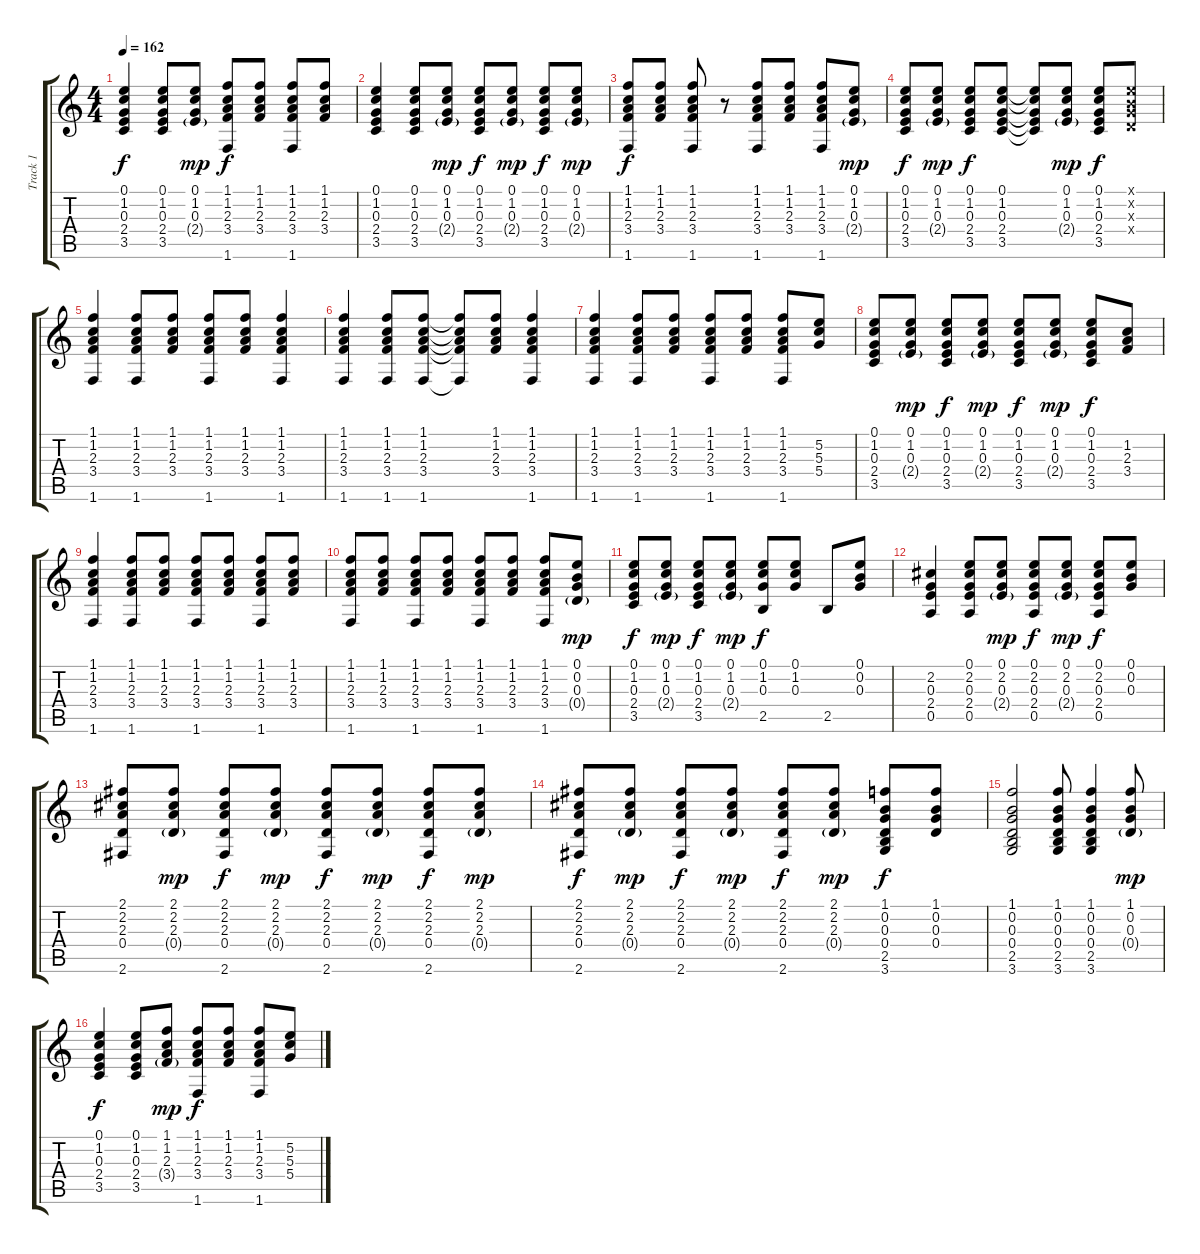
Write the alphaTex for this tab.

\track ("Track 1" "Track 1") {instrument acousticguitarnylon}
\staff {score tabs}
\tuning (E4 B3 G3 D3 A2 E2) {hide}
\ts (4 4)
\tempo 162
\clef g2
\ks c
(0.1 1.2 0.3 2.4 3.5).4{dy f} (0.1 1.2 0.3 2.4 3.5).8 (0.1 1.2 0.3 2.4{g}).8{dy mp} (1.1 1.2 2.3 3.4 1.6).8{dy f} (1.1 1.2 2.3 3.4).8 (1.1 1.2 2.3 3.4 1.6).8 (1.1 1.2 2.3 3.4).8 |
(0.1 1.2 0.3 2.4 3.5).4 (0.1 1.2 0.3 2.4 3.5).8 (0.1 1.2 0.3 2.4{g}).8{dy mp} (0.1 1.2 0.3 2.4 3.5).8{dy f} (0.1 1.2 0.3 2.4{g}).8{dy mp} (0.1 1.2 0.3 2.4 3.5).8{dy f} (0.1 1.2 0.3 2.4{g}).8{dy mp} |
(1.1 1.2 2.3 3.4 1.6).8{dy f} (1.1 1.2 2.3 3.4).8 (1.1 1.2 2.3 3.4 1.6).8 r.8 (1.1 1.2 2.3 3.4 1.6).8 (1.1 1.2 2.3 3.4).8 (1.1 1.2 2.3 3.4 1.6).8 (0.1 1.2 0.3 2.4{g}).8{dy mp} |
(0.1 1.2 0.3 2.4 3.5).8{dy f} (0.1 1.2 0.3 2.4{g}).8{dy mp} (0.1 1.2 0.3 2.4 3.5).8{dy f} (0.1 1.2 0.3 2.4 3.5).8 (0.1{t} 1.2{t} 0.3{t} 2.4{t} 3.5{t}).8 (0.1 1.2 0.3 2.4{g}).8{dy mp} (0.1 1.2 0.3 2.4 3.5).8{dy f} (0.1{x} 0.2{x} 0.3{x} 0.4{x}).8 |
(1.1 1.2 2.3 3.4 1.6).4 (1.1 1.2 2.3 3.4 1.6).8 (1.1 1.2 2.3 3.4).8 (1.1 1.2 2.3 3.4 1.6).8 (1.1 1.2 2.3 3.4).8 (1.1 1.2 2.3 3.4 1.6).4 |
(1.1 1.2 2.3 3.4 1.6).4 (1.1 1.2 2.3 3.4 1.6).8 (1.1 1.2 2.3 3.4 1.6).8 (1.1{t} 1.2{t} 2.3{t} 3.4{t} 1.6{t}).8 (1.1 1.2 2.3 3.4).8 (1.1 1.2 2.3 3.4 1.6).4 |
(1.1 1.2 2.3 3.4 1.6).4 (1.1 1.2 2.3 3.4 1.6).8 (1.1 1.2 2.3 3.4).8 (1.1 1.2 2.3 3.4 1.6).8 (1.1 1.2 2.3 3.4).8 (1.1 1.2 2.3 3.4 1.6).8 (5.2 5.3 5.4).8 |
(0.1 1.2 0.3 2.4 3.5).8 (0.1 1.2 0.3 2.4{g}).8{dy mp} (0.1 1.2 0.3 2.4 3.5).8{dy f} (0.1 1.2 0.3 2.4{g}).8{dy mp} (0.1 1.2 0.3 2.4 3.5).8{dy f} (0.1 1.2 0.3 2.4{g}).8{dy mp} (0.1 1.2 0.3 2.4 3.5).8{dy f} (1.2 2.3 3.4).8 |
(1.1 1.2 2.3 3.4 1.6).4 (1.1 1.2 2.3 3.4 1.6).8 (1.1 1.2 2.3 3.4).8 (1.1 1.2 2.3 3.4 1.6).8 (1.1 1.2 2.3 3.4).8 (1.1 1.2 2.3 3.4 1.6).8 (1.1 1.2 2.3 3.4).8 |
(1.1 1.2 2.3 3.4 1.6).8 (1.1 1.2 2.3 3.4).8 (1.1 1.2 2.3 3.4 1.6).8 (1.1 1.2 2.3 3.4).8 (1.1 1.2 2.3 3.4 1.6).8 (1.1 1.2 2.3 3.4).8 (1.1 1.2 2.3 3.4 1.6).8 (0.1 0.2 0.3 0.4{g}).8{dy mp} |
(0.1 1.2 0.3 2.4 3.5).8{dy f} (0.1 1.2 0.3 2.4{g}).8{dy mp} (0.1 1.2 0.3 2.4 3.5).8{dy f} (0.1 1.2 0.3 2.4{g}).8{dy mp} (0.1 1.2 0.3 2.5).8{dy f} (0.1 1.2 0.3).8 2.5.8 (0.1 0.2 0.3).8 |
(2.2 0.3 2.4 0.5).4 (0.1 2.2 0.3 2.4 0.5).8 (0.1 2.2 0.3 2.4{g}).8{dy mp} (0.1 2.2 0.3 2.4 0.5).8{dy f} (0.1 2.2 0.3 2.4{g}).8{dy mp} (0.1 2.2 0.3 2.4 0.5).8{dy f} (0.1 0.2 0.3).8 |
(2.1 2.2 2.3 0.4 2.6).8 (2.1 2.2 2.3 0.4{g}).8{dy mp} (2.1 2.2 2.3 0.4 2.6).8{dy f} (2.1 2.2 2.3 0.4{g}).8{dy mp} (2.1 2.2 2.3 0.4 2.6).8{dy f} (2.1 2.2 2.3 0.4{g}).8{dy mp} (2.1 2.2 2.3 0.4 2.6).8{dy f} (2.1 2.2 2.3 0.4{g}).8{dy mp} |
(2.1 2.2 2.3 0.4 2.6).8{dy f} (2.1 2.2 2.3 0.4{g}).8{dy mp} (2.1 2.2 2.3 0.4 2.6).8{dy f} (2.1 2.2 2.3 0.4{g}).8{dy mp} (2.1 2.2 2.3 0.4 2.6).8{dy f} (2.1 2.2 2.3 0.4{g}).8{dy mp} (1.1 0.2 0.3 0.4 2.5 3.6).8{dy f} (1.1 0.2 0.3 0.4).8 |
(1.1 0.2 0.3 0.4 2.5 3.6).2 (1.1 0.2 0.3 0.4 2.5 3.6).8 (1.1 0.2 0.3 0.4 2.5 3.6).4 (1.1 0.2 0.3 0.4{g}).8{dy mp} |
(0.1 1.2 0.3 2.4 3.5).4{dy f} (0.1 1.2 0.3 2.4 3.5).8 (1.1 1.2 2.3 3.4{g}).8{dy mp} (1.1 1.2 2.3 3.4 1.6).8{dy f} (1.1 1.2 2.3 3.4).8 (1.1 1.2 2.3 3.4 1.6).8 (5.2 5.3 5.4).8
